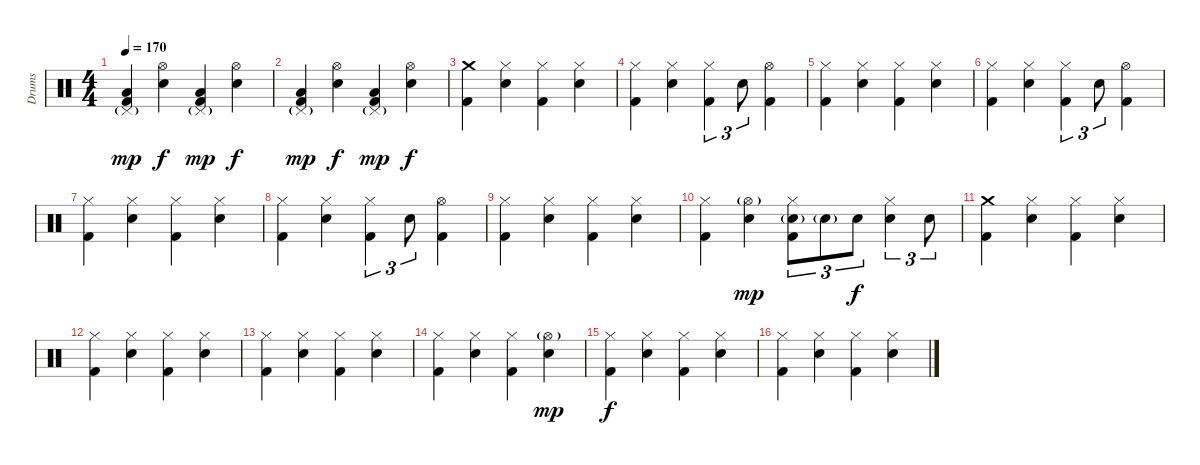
\track ("Drums" "Drums") {instrument percussion}
\staff {score}
\articulation defaults
\ts (4 4)
\tempo 170
\clef neutral
\ks c
("Pedal Hi-Hat (hit)"{g} "Low Floor Tom (hit)" "Kick (hit) 2").4{dy mp} ("Hi-Hat (open)" "Snare (hit) 2").4{dy f} ("Pedal Hi-Hat (hit)"{g} "Low Floor Tom (hit)" "Kick (hit) 2").4{dy mp} ("Hi-Hat (open)" "Snare (hit) 2").4{dy f} |
("Pedal Hi-Hat (hit)"{g} "Low Floor Tom (hit)" "Kick (hit) 2").4{dy mp} ("Hi-Hat (open)" "Snare (hit) 2").4{dy f} ("Pedal Hi-Hat (hit)"{g} "Low Floor Tom (hit)" "Kick (hit) 2").4{dy mp} ("Hi-Hat (open)" "Snare (hit) 2").4{dy f} |
("Crash medium (hit)" "Kick (hit) 2").4 ("Hi-Hat (closed)" "Snare (hit) 2").4 ("Hi-Hat (closed)" "Kick (hit) 2").4 ("Hi-Hat (closed)" "Snare (hit) 2").4 |
("Hi-Hat (closed)" "Kick (hit) 2").4 ("Hi-Hat (closed)" "Snare (hit) 2").4 ("Hi-Hat (closed)" "Kick (hit) 2").4{tu (3 2)} "Snare (hit) 2".8{tu (3 2)} ("Hi-Hat (open)" "Kick (hit) 2").4 |
("Hi-Hat (closed)" "Kick (hit) 2").4 ("Hi-Hat (closed)" "Snare (hit) 2").4 ("Hi-Hat (closed)" "Kick (hit) 2").4 ("Hi-Hat (closed)" "Snare (hit) 2").4 |
("Hi-Hat (closed)" "Kick (hit) 2").4 ("Hi-Hat (closed)" "Snare (hit) 2").4 ("Hi-Hat (closed)" "Kick (hit) 2").4{tu (3 2)} "Snare (hit) 2".8{tu (3 2)} ("Hi-Hat (open)" "Kick (hit) 2").4 |
("Hi-Hat (closed)" "Kick (hit) 2").4 ("Hi-Hat (closed)" "Snare (hit) 2").4 ("Hi-Hat (closed)" "Kick (hit) 2").4 ("Hi-Hat (closed)" "Snare (hit) 2").4 |
("Hi-Hat (closed)" "Kick (hit) 2").4 ("Hi-Hat (closed)" "Snare (hit) 2").4 ("Hi-Hat (closed)" "Kick (hit) 2").4{tu (3 2)} "Snare (hit) 2".8{tu (3 2)} ("Hi-Hat (open)" "Kick (hit) 2").4 |
("Hi-Hat (closed)" "Kick (hit) 2").4 ("Hi-Hat (closed)" "Snare (hit) 2").4 ("Hi-Hat (closed)" "Kick (hit) 2").4 ("Hi-Hat (closed)" "Snare (hit) 2").4 |
("Hi-Hat (closed)" "Kick (hit) 2").4 ("Hi-Hat (open)"{g} "Snare (hit) 2").4{dy mp} ("Hi-Hat (closed)" "Snare (hit) 2"{g} "Kick (hit) 2").8{tu (3 2)} "Snare (hit) 2"{g}.8{tu (3 2)} "Snare (hit) 2".8{tu (3 2) dy f} ("Hi-Hat (closed)" "Snare (hit) 2").4{tu (3 2)} "Snare (hit) 2".8{tu (3 2)} |
("Crash medium (hit)" "Kick (hit) 2").4 ("Hi-Hat (closed)" "Snare (hit) 2").4 ("Hi-Hat (closed)" "Kick (hit) 2").4 ("Hi-Hat (closed)" "Snare (hit) 2").4 |
("Hi-Hat (closed)" "Kick (hit) 2").4 ("Hi-Hat (closed)" "Snare (hit) 2").4 ("Hi-Hat (closed)" "Kick (hit) 2").4 ("Hi-Hat (closed)" "Snare (hit) 2").4 |
("Hi-Hat (closed)" "Kick (hit) 2").4 ("Hi-Hat (closed)" "Snare (hit) 2").4 ("Hi-Hat (closed)" "Kick (hit) 2").4 ("Hi-Hat (closed)" "Snare (hit) 2").4 |
("Hi-Hat (closed)" "Kick (hit) 2").4 ("Hi-Hat (closed)" "Snare (hit) 2").4 ("Hi-Hat (closed)" "Kick (hit) 2").4 ("Hi-Hat (open)"{g} "Snare (hit) 2").4{dy mp} |
("Hi-Hat (closed)" "Kick (hit) 2").4{dy f} ("Hi-Hat (closed)" "Snare (hit) 2").4 ("Hi-Hat (closed)" "Kick (hit) 2").4 ("Hi-Hat (closed)" "Snare (hit) 2").4 |
("Hi-Hat (closed)" "Kick (hit) 2").4 ("Hi-Hat (closed)" "Snare (hit) 2").4 ("Hi-Hat (closed)" "Kick (hit) 2").4 ("Hi-Hat (closed)" "Snare (hit) 2").4
